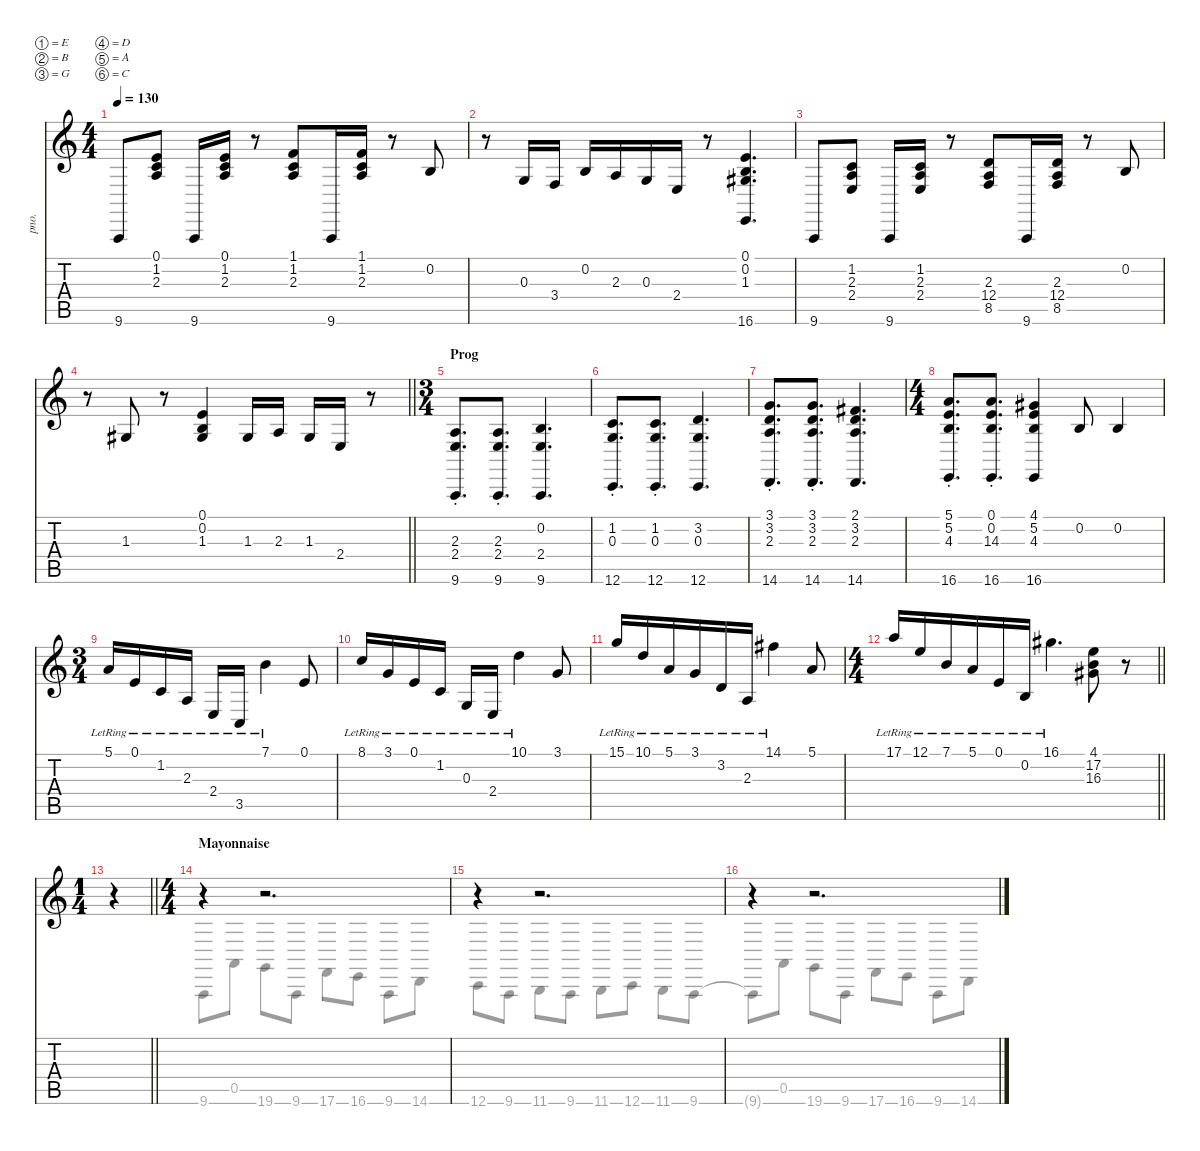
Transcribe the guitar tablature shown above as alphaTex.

\defaultSystemsLayout 4
\hideDynamics
\bracketExtendMode nobrackets
\track ("Reney" "pno.") {mute instrument brightacousticpiano}
\staff {score tabs}
\tuning (E4 B3 G3 D3 A2 C1)
\voice
\ts (4 4)
\tempo 130
\clef g2
\ks c
9.6.8{dy f} (0.1 1.2 2.3).8 9.6.16 (0.1 1.2 2.3).16 r.8 (1.1 1.2 2.3).8 9.6.16 (1.1 1.2 2.3).16 r.8 0.2.8 |
r.8 0.3.16 3.4.16 0.2.16 2.3.16 0.3.16 2.4.16 r.8 (0.1 0.2 1.3{acc #} 16.6).4{d} |
9.6.8 (1.2 2.3 2.4).8 9.6.16 (1.2 2.3 2.4).16 r.8 (2.3 12.4 8.5).8 9.6.16 (2.3 12.4 8.5).16 r.8 0.2.8 |
\barLineRight lightlight
r.8 1.3{acc #}.8 r.8 (0.1 0.2 1.3{acc #}).4 1.3{acc #}.16 2.3.16 1.3{acc #}.16 2.4.16 r.8 |
\ts (3 4)
\beaming (8 2 2 2)
\section ("" "Prog")
(2.3{st} 2.4{st} 9.6{st}).8{d} (2.3{st} 2.4{st} 9.6{st}).8{d} (0.2 2.4 9.6).4{d} |
(1.2{st} 0.3{st} 12.6{st}).8{d} (1.2{st} 0.3{st} 12.6{st}).8{d} (3.2 0.3 12.6).4{d} |
(3.1{st} 3.2{st} 2.3{st} 14.6{st}).8{d} (3.1{st} 3.2{st} 2.3{st} 14.6{st}).8{d} (2.1{acc #} 3.2 2.3 14.6).4{d} |
\ts (4 4)
\beaming (8 2 2 2 2)
(5.1{st} 5.2{st} 4.3{st} 16.6{st}).8{d} (0.1{st} 0.2{st} 14.3{st} 16.6{st}).8{d} (4.1{acc #} 5.2 4.3 16.6).4 0.2.8 0.2.4 |
\ts (3 4)
\beaming (8 2 2 2)
5.1{lr}.16 0.1{lr}.16{dy mf} 1.2{lr}.16 2.3{lr}.16 2.4{lr}.16 3.5{lr}.16 7.1{lr}.4{dy f} 0.1.8 |
8.1{lr}.16 3.1{lr}.16 0.1{lr}.16 1.2{lr}.16 0.3{lr}.16 2.4{lr}.16 10.1{lr}.4 3.1.8 |
\beaming (8 6 4)
15.1{lr}.16 10.1{lr}.16 5.1{lr}.16 3.1{lr}.16 3.2{lr}.16 2.3{lr}.16 14.1{lr acc #}.4 5.1.8 |
\ts (4 4)
\beaming (8 6 4)
\barLineRight lightlight
17.1{lr}.16 12.1{lr}.16 7.1{lr}.16 5.1{lr}.16 0.1{lr}.16 0.2{lr}.16 16.1{lr acc #}.4{d} (4.1{acc #} 17.2 16.3).8 r.8 |
\ts (1 4)
\beaming (8 2)
\barLineRight lightlight
r.4 |
\ts (4 4)
\beaming (8 2 2 2 2)
\section ("" "Mayonnaise")
r.4 r.2{d} |
r.4 r.2{d} |
r.4 r.2{d}
\voice
\clef g2
\ottava regular
\simile none
\ks c
|
|
|
\barLineRight lightlight
|
|
|
|
|
|
|
|
\barLineRight lightlight
|
\barLineRight lightlight
r.4 |
9.6.8 0.5.8 19.6.8 9.6.8 17.6.8 16.6.8 9.6.8 14.6.8 |
12.6.8 9.6.8 11.6.8 9.6.8 11.6.8 12.6.8 11.6.8 9.6.8 |
9.6{t}.8 0.5.8 19.6.8 9.6.8 17.6.8 16.6.8 9.6.8 14.6.8
